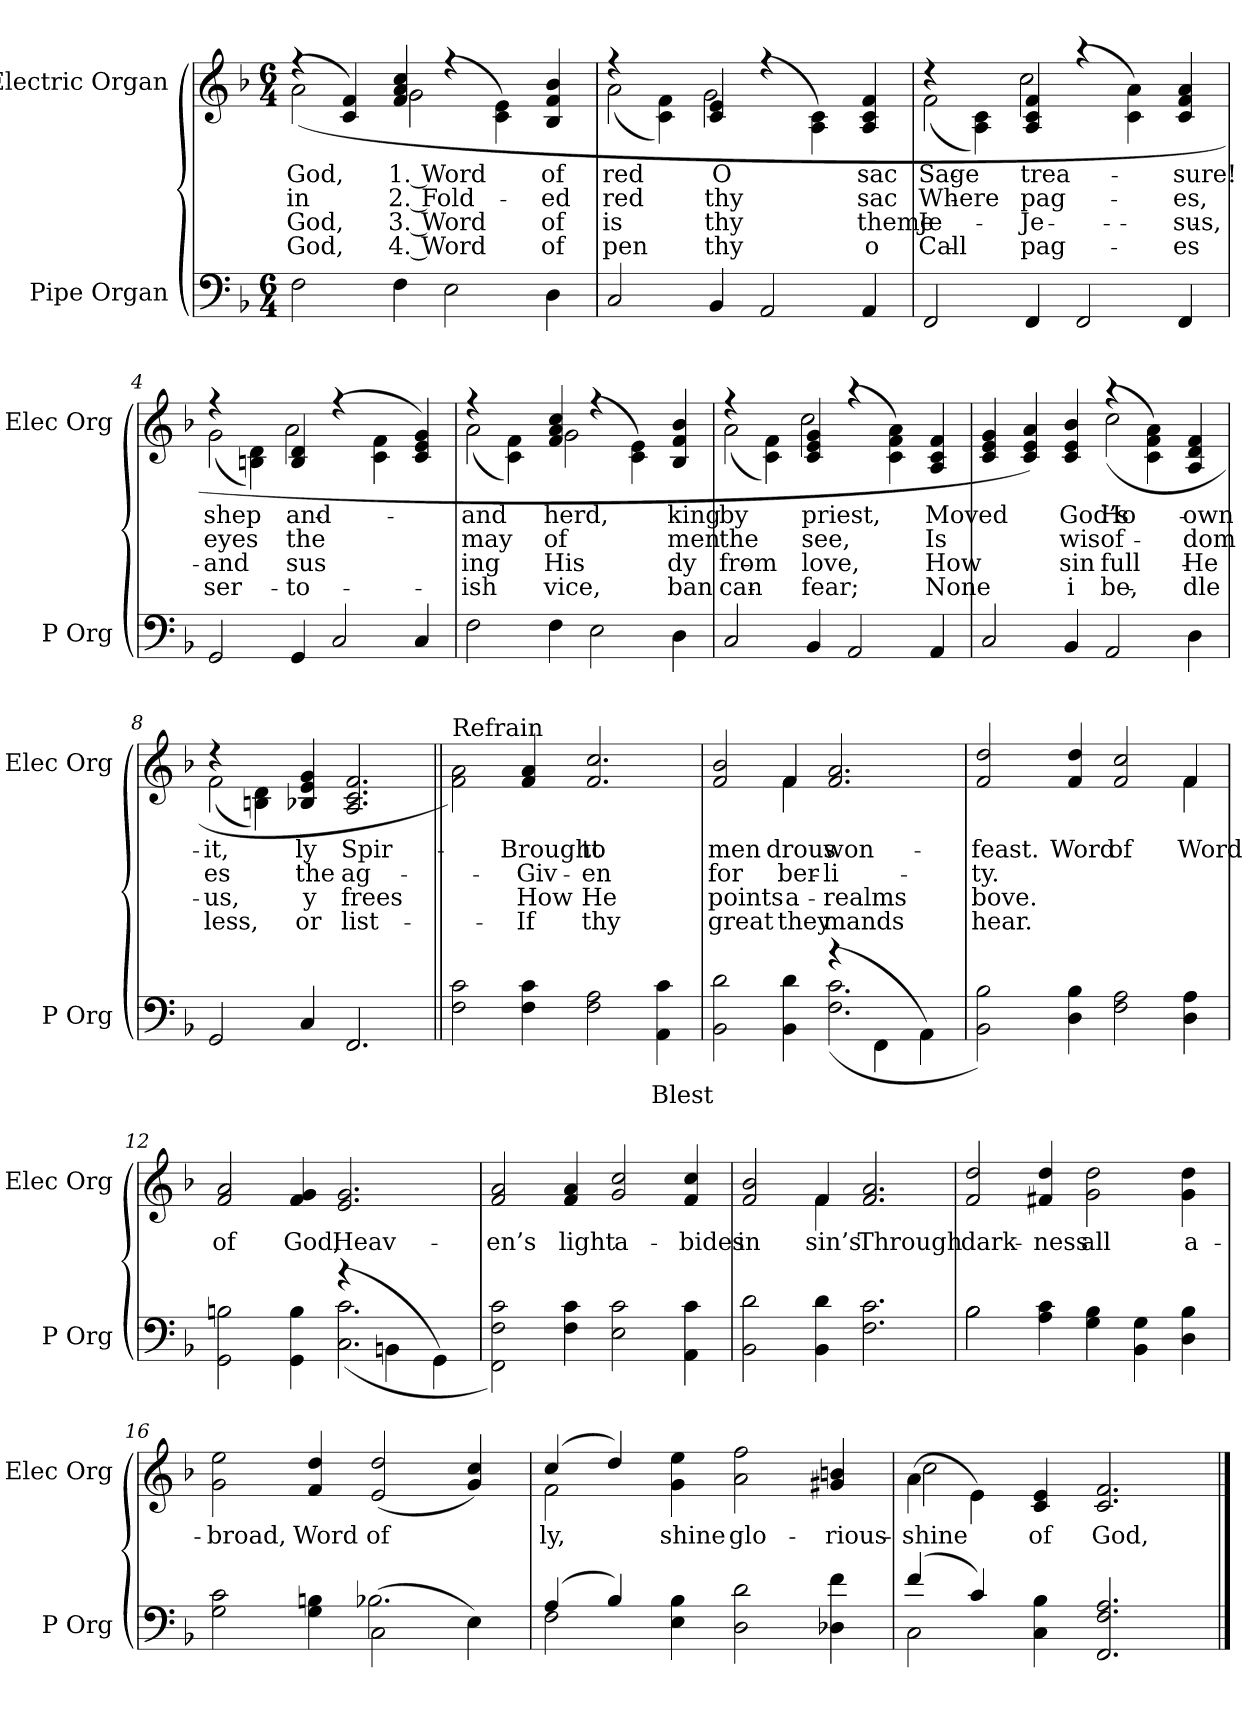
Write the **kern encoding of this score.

**kern	**text	**kern	**text	**text	**text	**text
*part2	*part2	*part1	*part1	*part1	*part1	*part1
*staff2	*staff2	*staff1	*staff1	*staff1	*staff1	*staff1
*I"Pipe Organ	*	*I"Electric Organ	*	*	*	*
*I'P Org	*	*I'Elec Org	*	*	*	*
*clefF4	*	*clefG2	*	*	*	*
*k[b-]	*	*k[b-]	*	*	*	*
*F:	*	*F:	*	*	*	*
*M6/4	*	*M6/4	*	*	*	*
=1	=1	=1	=1	=1	=1	=1
*	*	*^	*	*	*	*
2F	.	(4r	(2a	God,	in	God,	God,
.	.	4c 4f)	.	.	.	.	.
4F	.	4f 4a 4cc	2g	1. Word	2. Fold-	3. Word	4. Word
2E	.	(4r	.	.	.	.	.
.	.	4c\ 4e\)	2ryy	.	.	.	.
4D	.	4B- 4f 4b-	.	of	-ed	of	of
=2	=2	=2	=2	=2	=2	=2	=2
2C	.	4r	(2a	-red	-red	is	-pen
.	.	4c\ 4f\)	.	.	.	.	.
4BB-	.	4c 4e	2g	O	thy	thy	thy
2AA	.	(4r	.	.	.	.	.
.	.	4A\ 4c\)	2ryy	.	.	.	.
4AA	.	4A 4c 4f	.	sac-	sac-	theme	o-
=3	=3	=3	=3	=3	=3	=3	=3
2FF/	.	4r	(2f	Sage	Where	Je-	Call
.	.	4A\ 4c\)	.	.	.	.	.
4FF/	.	4A 4c 4f	2cc	trea-	pag-	Je-	pag-
2FF/	.	(4r	.	.	.	.	.
.	.	4c\ 4a\)	2ryy	.	.	.	.
4FF/	.	4c 4f 4a	.	-sure!	-es,	-sus,	-es
=4	=4	=4	=4	=4	=4	=4	=4
2GG/	.	4r	(2g	shep-	eyes	and	ser-
.	.	4Bn\ 4d\)	.	.	.	.	.
4GG/	.	4B 4d	2a	and	the	-sus	to
2C/	.	(4r	.	.	.	.	.
.	.	4c\ 4f\	2ryy	.	.	.	.
4C/	.	4c 4e 4g)	.	.	.	.	.
=5	=5	=5	=5	=5	=5	=5	=5
2F	.	4r	(2a	and	may	-ing	-ish
.	.	4c\ 4f\)	.	.	.	.	.
4F	.	4f 4a 4cc	2g	-herd,	of	His	-vice,
2E	.	(4r	.	.	.	.	.
.	.	4c\ 4e\)	2ryy	.	.	.	.
4D	.	4B- 4f 4b-	.	king	men	dy-	ban-
=6	=6	=6	=6	=6	=6	=6	=6
2C	.	4r	(2a	by	the	from	can
.	.	4c\ 4f\)	.	.	.	.	.
4BB-	.	4c 4e 4g	2cc	priest,	see,	love,	fear;
2AA	.	(4r	.	.	.	.	.
.	.	4c\ 4f\ 4a\)	2ryy	.	.	.	.
4AA	.	4A 4c 4f	.	Moved	Is	How	None
=7	=7	=7	=7	=7	=7	=7	=7
2C	.	4c 4e 4g	2.ryy	.	.	.	.
.	.	4c 4e 4a)	.	.	.	.	.
4BB-	.	4c 4e 4b-	.	God’s	wis-	sin	i-
2AA	.	(4r	(2cc	Ho-	of	full-	be,
.	.	4c\ 4f\ 4a\)	.	.	.	.	.
4D	.	4A 4d 4f	4ryy	own	-dom	He	-dle
=8	=8	=8	=8	=8	=8	=8	=8
2GG	.	4r	(2f	-it,	-es	us,	-less,
.	.	4Bn\ 4d\)	.	.	.	.	.
4C	.	4B-X 4e 4g	1ryy	-ly	the	-y	or
2.FF	.	2.A 2.c 2.f	.	Spir-	ag-	frees	list-
*	*	*v	*v	*	*	*	*
=9||	=9||	=9||	=9||	=9||	=9||	=9||
!	!	!LO:TX:t=Refrain	!	!	!	!
2F 2c	.	2f\ 2a\)	.	.	.	.
4F 4c	.	4f 4a	Brought	Giv-	How	If
2F 2A	.	2.f 2.cc	to	-en	He	thy
4AA 4c	Blest	.	.	.	.	.
=10	=10	=10	=10	=10	=10	=10
*^	*	*^	*	*	*	*
2BB- 2d	2.ryy	.	2f 2b-	2ryy	men	for	points	great
4BB- 4d	.	.	4f/	4f	-drous	-ber-	a-	they
(4r	(2.F 2.c	.	2.f 2.a	2.ryy	won-	li-	realms	-mands
4FF\	.	.	.	.	.	.	.	.
4AA\)	.	.	.	.	.	.	.	.
*v	*v	*	*	*	*	*	*	*
=11	=11	=11	=11	=11	=11	=11	=11
2BB- 2B-)	.	2f 2dd	4ryy	feast.	-ty.	-bove.	hear.
*	*	*v	*v	*	*	*	*
4D 4B-	.	4f 4dd	Word	.	.	.
2F 2A	.	2f 2cc	of	.	.	.
*	*	*^	*	*	*	*
4D 4A	.	4f/	4f	Word	.	.	.
*	*	*v	*v	*	*	*	*
=12	=12	=12	=12	=12	=12	=12
*^	*	*	*	*	*	*
2GG 2Bn	2.ryy	.	2f 2a	of	.	.	.
4GG 4B	.	.	4f 4g	God,	.	.	.
(4r	(2.C 2.c	.	2.e 2.g	Heav-	.	.	.
4BB\	.	.	.	.	.	.	.
4GG\)	.	.	.	.	.	.	.
*v	*v	*	*	*	*	*	*
=13	=13	=13	=13	=13	=13	=13
2FF 2F 2c)	.	2f 2a	-en’s	.	.	.
4F 4c	.	4f 4a	light	.	.	.
2E 2c	.	2g 2cc	a-	.	.	.
4AA 4c	.	4f 4cc	-bides	.	.	.
=14	=14	=14	=14	=14	=14	=14
*	*	*^	*	*	*	*
2BB- 2d	.	2f 2b-	2ryy	in	.	.	.
4BB- 4d	.	4f/	4f	sin’s	.	.	.
2.F 2.c	.	2.f 2.a	2.ryy	Through	.	.	.
*	*	*v	*v	*	*	*	*
=15	=15	=15	=15	=15	=15	=15
*^	*	*	*	*	*	*
2B-\	2B-	.	2f 2dd	dark-	.	.	.
4A 4c	1ryy	.	4f#X 4dd	-ness	.	.	.
4G 4B-	.	.	2g 2dd	all	.	.	.
4BB- 4G	.	.	.	.	.	.	.
4D 4B-	.	.	4g 4dd	a-	.	.	.
=16	=16	=16	=16	=16	=16	=16	=16
2G 2c	2.ryy	.	2g 2ee	-broad,	.	.	.
4G 4Bn	.	.	4f 4dd	Word	.	.	.
(2C\	2.B-X	.	(2e 2dd	of	.	.	.
4E\)	.	.	4g 4cc)	.	.	.	.
=17	=17	=17	=17	=17	=17	=17	=17
*	*	*	*^	*	*	*	*
(4A/	2F	.	(4cc/	2f	-ly,	.	.	.
4B-/)	.	.	4dd/)	.	.	.	.	.
4E 4B-	1ryy	.	4g 4ee	1ryy	shine	.	.	.
2D 2d	.	.	2a 2ff	.	glo-	.	.	.
4D-X 4f	.	.	4g#X 4bn	.	-rious-	.	.	.
=18	=18	=18	=18	=18	=18	=18	=18	=18
(4f/	2C	.	(4a\	2cc	shine	.	.	.
4c/)	.	.	4e\)	.	.	.	.	.
4C 4B-	1ryy	.	4c 4e	1ryy	of	.	.	.
2.FF 2.F 2.A	.	.	2.c 2.f	.	God,	.	.	.
*v	*v	*	*	*	*	*	*	*
*	*	*v	*v	*	*	*	*
==	==	==	==	==	==	==
*-	*-	*-	*-	*-	*-	*-
